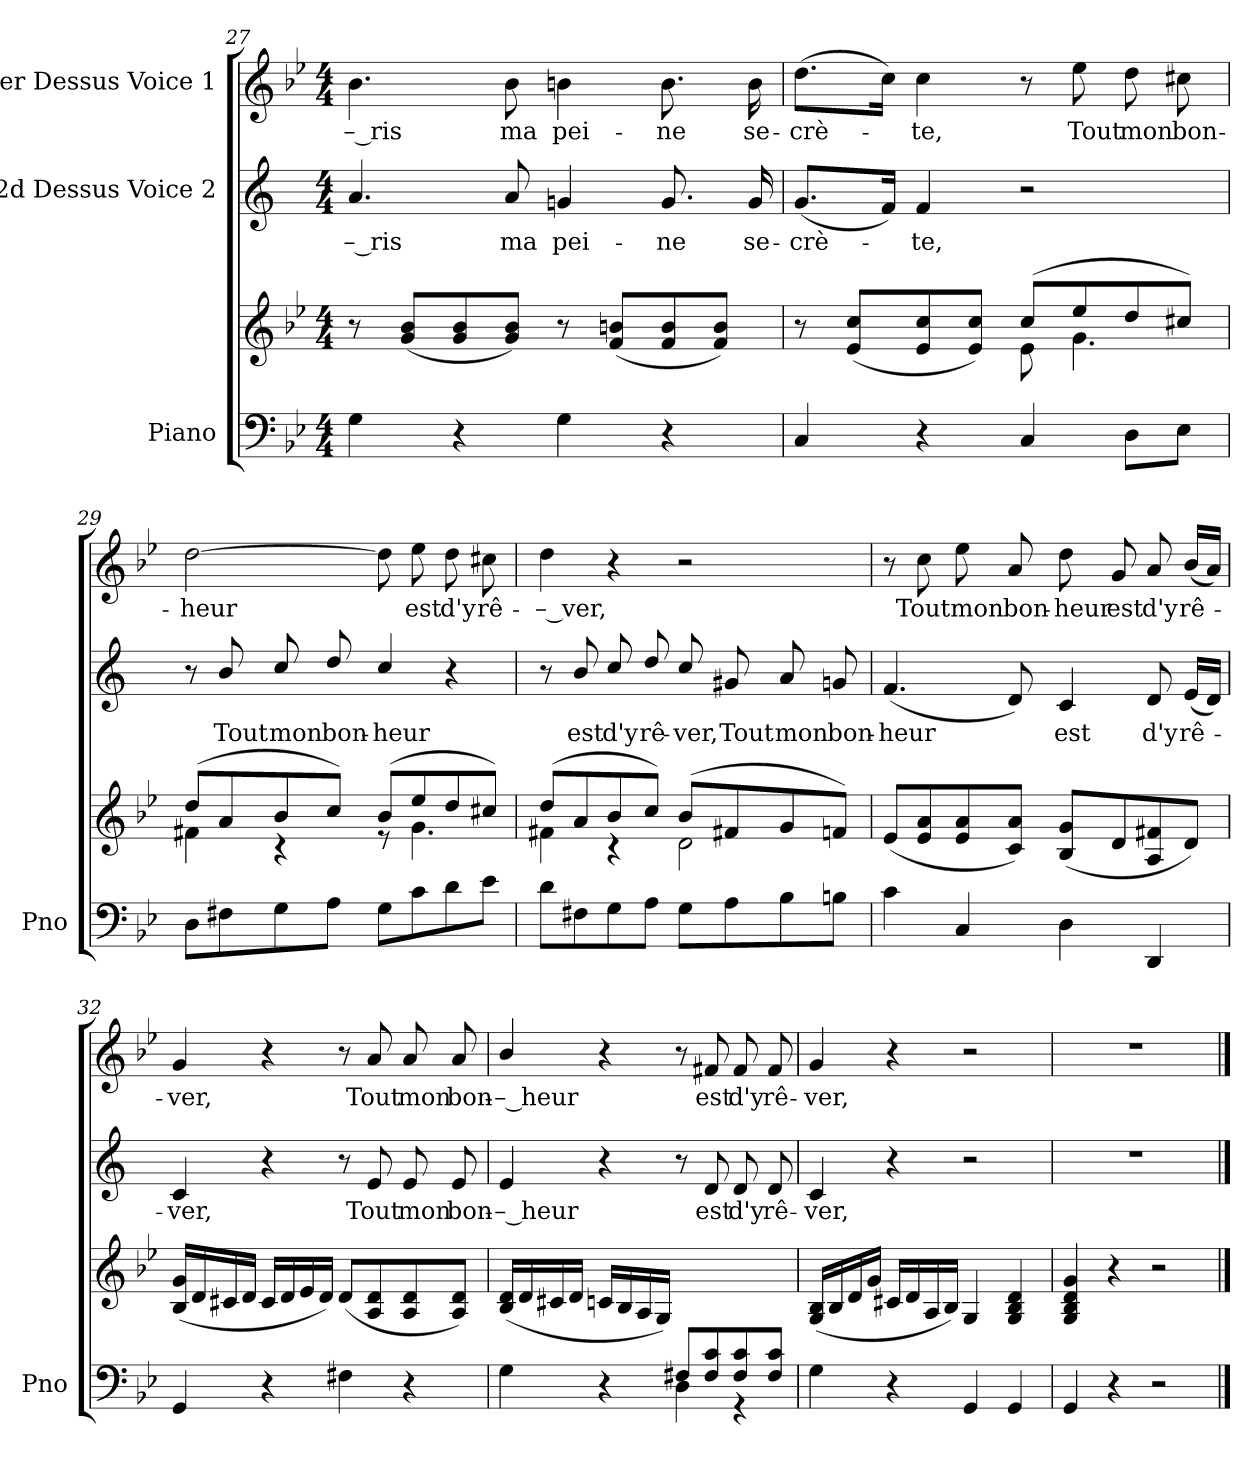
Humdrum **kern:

**kern	**kern	**kern	**text	**kern	**text
*part3	*part3	*part2	*part2	*part1	*part1
*staff4	*staff3	*staff2	*staff2	*staff1	*staff1
*I"Piano	*	*I"2d Dessus Voice 2	*	*I"1er Dessus Voice 1	*
*I'Pno	*	*	*	*	*
*clefF4	*clefG2	*clefG2	*	*clefG2	*
*	*	*ITrd1c2	*	*	*
*k[b-e-]	*k[b-e-]	*k[b-e-]	*	*k[b-e-]	*
*M4/4	*M4/4	*M4/4	*	*M4/4	*
=27	=27	=27	=27	=27	=27
4G\	8r	4.g/	-– ris	4.b-\	-– ris
.	(8g/ 8b-/L	.	.	.	.
4r	8g/ 8b-/	.	.	.	.
.	8g/ 8b-/J)	8g/	ma	8b-\	ma
4G\	8r	4fn/	pei-	4bn\	pei-
.	(8f/ 8bn/L	.	.	.	.
4r	8f/ 8b/	8.f/	-ne	8.b\	-ne
.	8f/ 8b/J)	.	.	.	.
.	.	16f/	se-	16b\	se-
=28	=28	=28	=28	=28	=28
*	*^	*	*	*	*
4C/	8r	2ryy	(8.f/L	-crè-	(8.dd\L	-crè-
.	(<8e-/ 8cc/L	.	.	.	.	.
.	.	.	16e-/Jk)	.	16cc\Jk)	.
4r	8e-/ 8cc/	.	4e-/	-te,	4cc\	-te,
.	8e-/ 8cc/J)	.	.	.	.	.
4C/	(8cc/L	8e-\	2r	.	8r	.
.	8ee-/	4.g\	.	.	8ee-\	Tout
8D\L	8dd/	.	.	.	8dd\	mon
8E-\J	8cc#X/J)	.	.	.	8cc#X\	bon-
=29	=29	=29	=29	=29	=29	=29
8D\L	(8dd/L	4f#X\	8r	.	[2dd\	-heur
8F#X\	8a/	.	8a/	Tout	.	.
8G\	8b-/	4r	8b-/	mon	.	.
8A\J	8cc/J)	.	8cc/	bon-	.	.
8G\L	(8b-/L	8r	4b-/	-heur	8dd\]	.
8c\	8ee-/	4.g\	.	.	8ee-\	est
8d\	8dd/	.	4r	.	8dd\	d'y
8e-\J	8cc#X/J)	.	.	.	8cc#X\	rê-
=30	=30	=30	=30	=30	=30	=30
8d\L	(8dd/L	4f#X\	8r	.	4dd\	-– ver,
8F#X\	8a/	.	8a/	est	.	.
8G\	8b-/	4r	8b-/	d'y	4r	.
8A\J	8cc/J)	.	8cc/	rê-	.	.
8G\L	(8b-/L	2d\	8b-/	-ver,	2r	.
8A\	8f#X/	.	8f#X/	Tout	.	.
8B-\	8g/	.	8g/	mon	.	.
8Bn\J	8fn/J)	.	8fn/	bon-	.	.
*	*v	*v	*	*	*	*
=31	=31	=31	=31	=31	=31
4c\	(8e-/L	(4.e-/	-heur	8r	.
.	8e-/ 8a/	.	.	8cc\	Tout
4C/	8e-/ 8a/	.	.	8ee-\	mon
.	8c/ 8a/J)	8c/)	.	8a/	bon-
4D\	(8B-/ 8g/L	4B-/	est	8dd\	-heur
.	8d/	.	.	8g/	est
4DD/	8A/ 8f#X/	8c/	d'y	8a/	d'y
.	8d/J)	(16d/LL	rê-	(16b-/LL	rê-
.	.	16c/JJ)	.	16a/JJ)	.
=32	=32	=32	=32	=32	=32
4GG/	(16B-/ 16g/LL	4B-/	-ver,	4g/	-ver,
.	16d/	.	.	.	.
.	16c#X/	.	.	.	.
.	16d/JJ	.	.	.	.
4r	16c#/LL	4r	.	4r	.
.	16d/	.	.	.	.
.	16e-/	.	.	.	.
.	16d/JJ)	.	.	.	.
4F#X\	(8d/L	8r	.	8r	.
.	8A/ 8d/	8d/	Tout	8a/	Tout
4r	8A/ 8d/	8d/	mon	8a/	mon
.	8A/ 8d/J)	8d/	bon-	8a/	bon-
=33	=33	=33	=33	=33	=33
*^	*	*	*	*	*
2ryy	4G\	(16B-/ 16d/LL	4d/	-– heur	4b-/	-– heur
.	.	16d/	.	.	.	.
.	.	16c#X/	.	.	.	.
.	.	16d/JJ	.	.	.	.
.	4r	16cn/LL	4r	.	4r	.
.	.	16B-/	.	.	.	.
.	.	16A/	.	.	.	.
.	.	16G/JJ)	.	.	.	.
8F#X/L	4D\	2ryy	8r	.	8r	.
8F#/ 8c/	.	.	8c/	est	8f#X/	est
8F#/ 8c/	4r	.	8c/	d'y	8f#/	d'y
8F#/ 8c/J	.	.	8c/	rê-	8f#/	rê-
*v	*v	*	*	*	*	*
=34	=34	=34	=34	=34	=34
4G\	(16G/ 16B-/LL	4B-/	-ver,	4g/	-ver,
.	16B-/	.	.	.	.
.	16d/	.	.	.	.
.	16g/JJ	.	.	.	.
4r	16c#X/LL	4r	.	4r	.
.	16d/	.	.	.	.
.	16A/	.	.	.	.
.	16B-/JJ)	.	.	.	.
4GG/	4G/	2r	.	2r	.
4GG/	4G/ 4B-/ 4d/	.	.	.	.
=35	=35	=35	=35	=35	=35
4GG/	4G/ 4B-/ 4d/ 4g/	1r	.	1r	.
4r	4r	.	.	.	.
2r	2r	.	.	.	.
==	==	==	==	==	==
*-	*-	*-	*-	*-	*-
